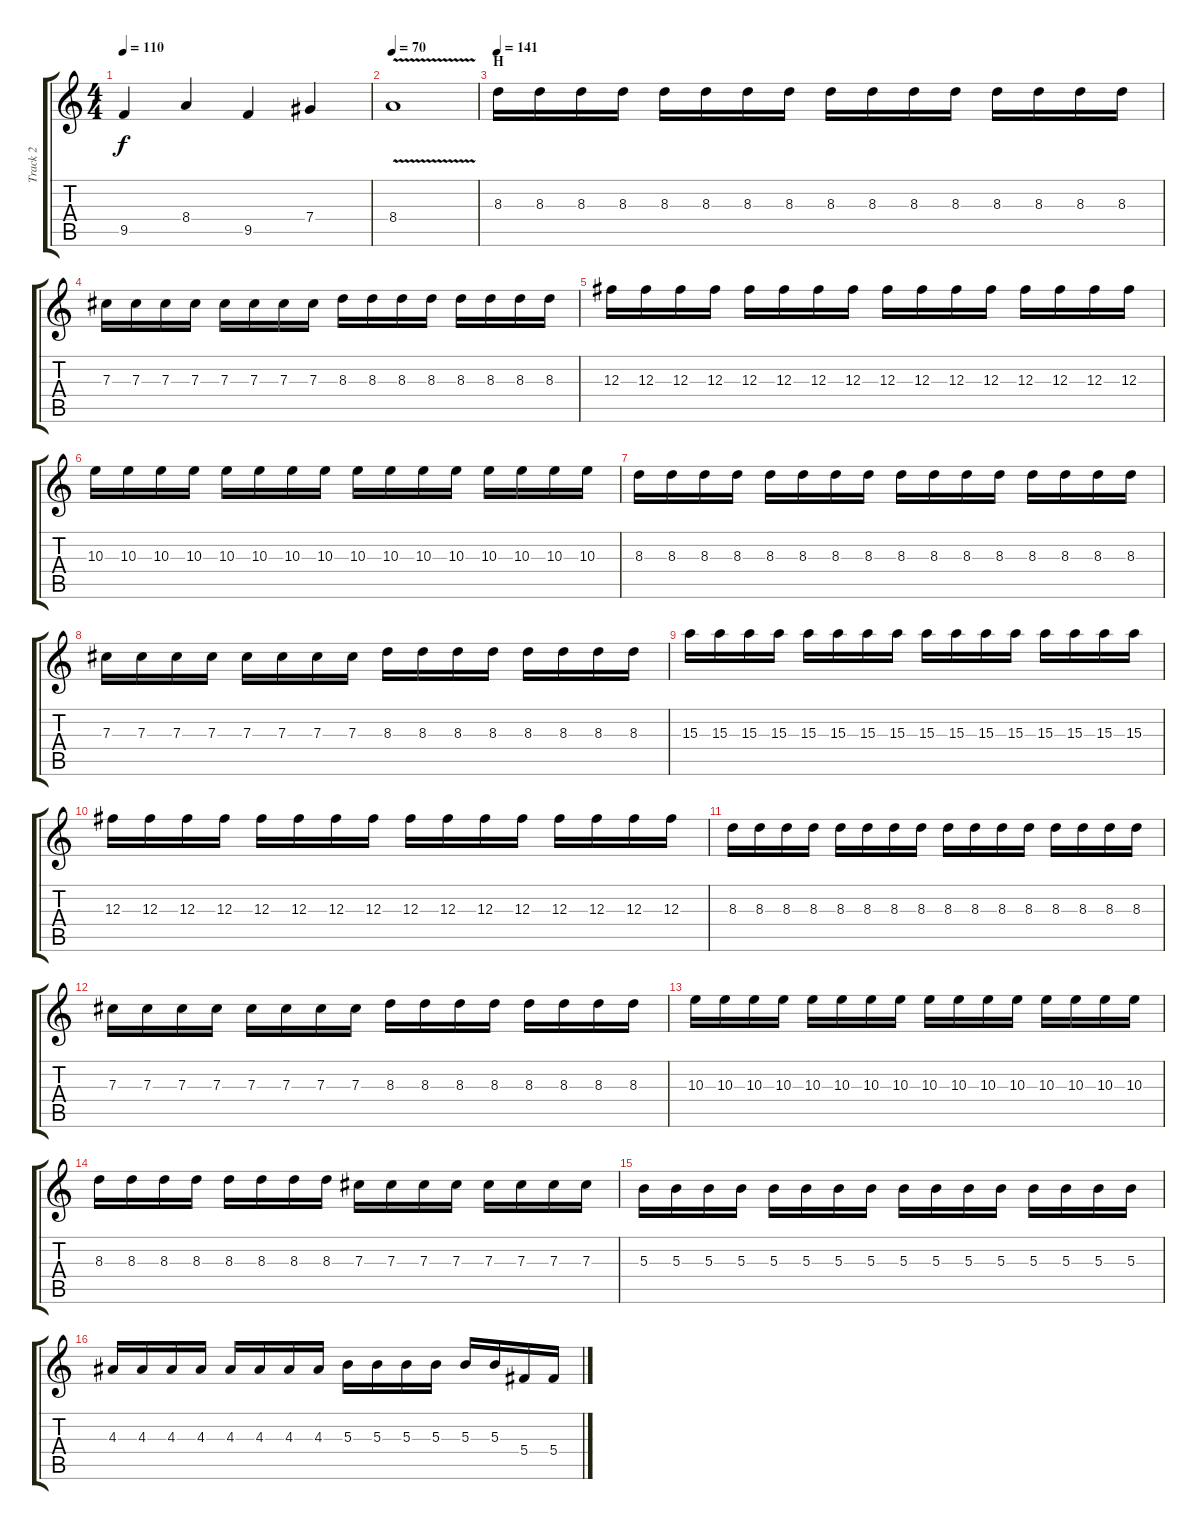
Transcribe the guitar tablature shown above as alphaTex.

\track ("Track 2" "Track 2") {instrument distortionguitar}
\staff {score tabs}
\tuning (Eb4 Bb3 Gb3 Db3 Ab2 Db2) {hide}
\ts (4 4)
\tempo 110
\clef g2
\ks c
9.5.4{dy f} 8.4.4 9.5.4 7.4.4 |
\tempo 70
8.4{v}.1 |
\section ("" "H")
\tempo 141
8.3.16 8.3.16 8.3.16 8.3.16 8.3.16 8.3.16 8.3.16 8.3.16 8.3.16 8.3.16 8.3.16 8.3.16 8.3.16 8.3.16 8.3.16 8.3.16 |
7.3.16 7.3.16 7.3.16 7.3.16 7.3.16 7.3.16 7.3.16 7.3.16 8.3.16 8.3.16 8.3.16 8.3.16 8.3.16 8.3.16 8.3.16 8.3.16 |
12.3.16 12.3.16 12.3.16 12.3.16 12.3.16 12.3.16 12.3.16 12.3.16 12.3.16 12.3.16 12.3.16 12.3.16 12.3.16 12.3.16 12.3.16 12.3.16 |
10.3.16 10.3.16 10.3.16 10.3.16 10.3.16 10.3.16 10.3.16 10.3.16 10.3.16 10.3.16 10.3.16 10.3.16 10.3.16 10.3.16 10.3.16 10.3.16 |
8.3.16 8.3.16 8.3.16 8.3.16 8.3.16 8.3.16 8.3.16 8.3.16 8.3.16 8.3.16 8.3.16 8.3.16 8.3.16 8.3.16 8.3.16 8.3.16 |
7.3.16 7.3.16 7.3.16 7.3.16 7.3.16 7.3.16 7.3.16 7.3.16 8.3.16 8.3.16 8.3.16 8.3.16 8.3.16 8.3.16 8.3.16 8.3.16 |
15.3.16 15.3.16 15.3.16 15.3.16 15.3.16 15.3.16 15.3.16 15.3.16 15.3.16 15.3.16 15.3.16 15.3.16 15.3.16 15.3.16 15.3.16 15.3.16 |
12.3.16 12.3.16 12.3.16 12.3.16 12.3.16 12.3.16 12.3.16 12.3.16 12.3.16 12.3.16 12.3.16 12.3.16 12.3.16 12.3.16 12.3.16 12.3.16 |
8.3.16 8.3.16 8.3.16 8.3.16 8.3.16 8.3.16 8.3.16 8.3.16 8.3.16 8.3.16 8.3.16 8.3.16 8.3.16 8.3.16 8.3.16 8.3.16 |
7.3.16 7.3.16 7.3.16 7.3.16 7.3.16 7.3.16 7.3.16 7.3.16 8.3.16 8.3.16 8.3.16 8.3.16 8.3.16 8.3.16 8.3.16 8.3.16 |
10.3.16 10.3.16 10.3.16 10.3.16 10.3.16 10.3.16 10.3.16 10.3.16 10.3.16 10.3.16 10.3.16 10.3.16 10.3.16 10.3.16 10.3.16 10.3.16 |
8.3.16 8.3.16 8.3.16 8.3.16 8.3.16 8.3.16 8.3.16 8.3.16 7.3.16 7.3.16 7.3.16 7.3.16 7.3.16 7.3.16 7.3.16 7.3.16 |
5.3.16 5.3.16 5.3.16 5.3.16 5.3.16 5.3.16 5.3.16 5.3.16 5.3.16 5.3.16 5.3.16 5.3.16 5.3.16 5.3.16 5.3.16 5.3.16 |
4.3.16 4.3.16 4.3.16 4.3.16 4.3.16 4.3.16 4.3.16 4.3.16 5.3.16 5.3.16 5.3.16 5.3.16 5.3.16 5.3.16 5.4.16 5.4.16
